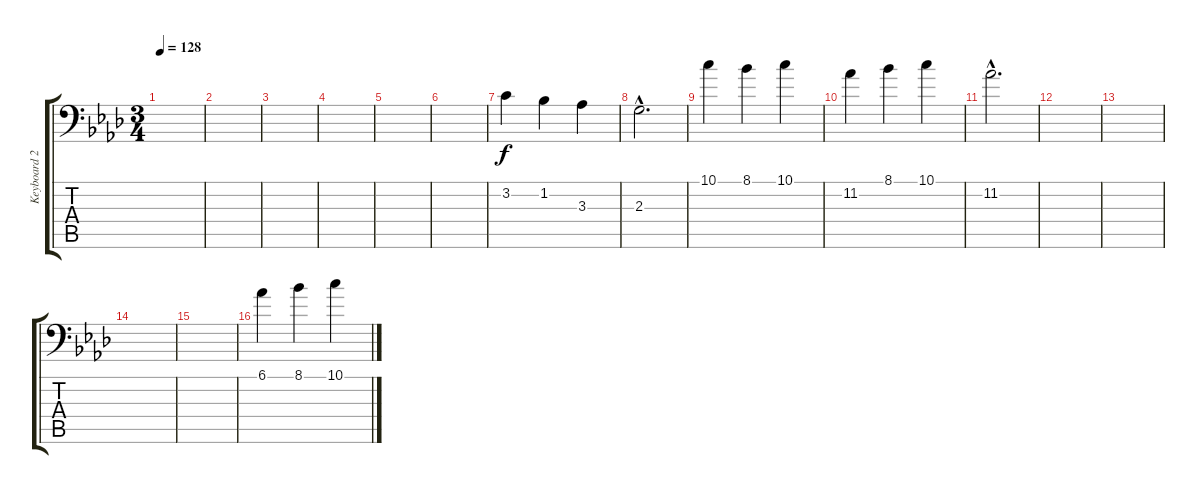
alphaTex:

\track ("Keyboard 2" "Keyboard 2") {instrument flute}
\staff {score tabs}
\tuning (D4 A3 F3 C3 G2 C1) {hide}
\ts (3 4)
\tempo 128
\clef f4
\ks fminor
|
|
|
|
|
|
3.2.4 1.2.4 3.3.4 |
2.3{hac}.2{d} |
10.1.4 8.1.4 10.1.4 |
11.2.4 8.1.4 10.1.4 |
11.2{hac}.2{d} |
|
|
|
|
6.1.4 8.1.4 10.1.4
